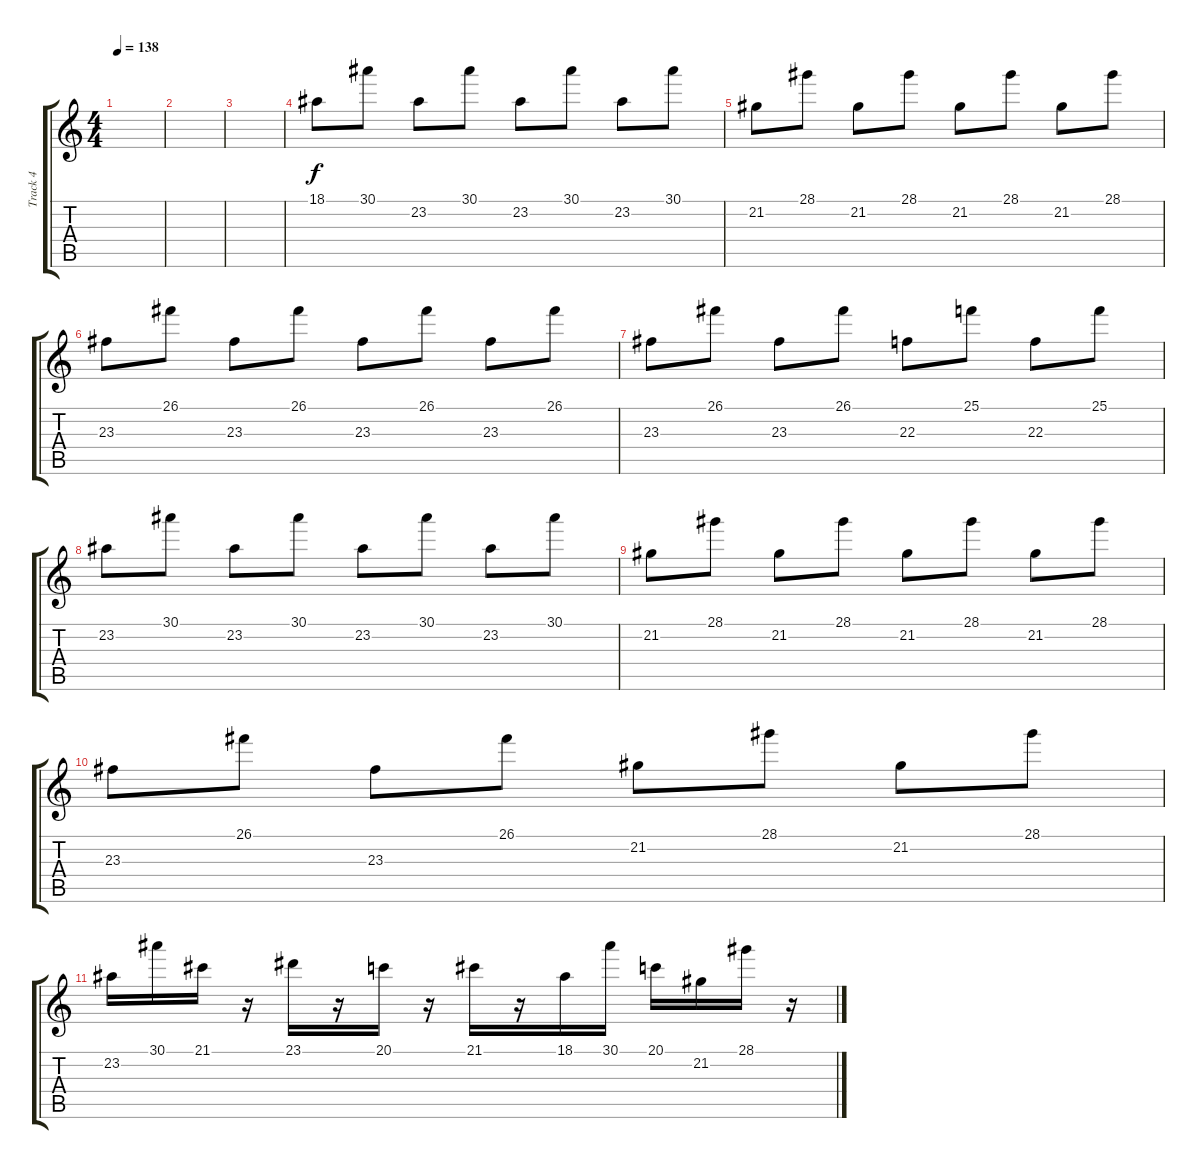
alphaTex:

\track ("Track 4" "Track 4") {instrument celesta}
\staff {score tabs}
\tuning (E4 B3 G3 D3 A2 E2) {hide}
\ts (4 4)
\tempo 138
\clef g2
\ks c
|
|
|
18.1.8 30.1.8 23.2.8 30.1.8 23.2.8 30.1.8 23.2.8 30.1.8 |
21.2.8 28.1.8 21.2.8 28.1.8 21.2.8 28.1.8 21.2.8 28.1.8 |
23.3.8 26.1.8 23.3.8 26.1.8 23.3.8 26.1.8 23.3.8 26.1.8 |
23.3.8 26.1.8 23.3.8 26.1.8 22.3.8 25.1.8 22.3.8 25.1.8 |
23.2.8 30.1.8 23.2.8 30.1.8 23.2.8 30.1.8 23.2.8 30.1.8 |
21.2.8 28.1.8 21.2.8 28.1.8 21.2.8 28.1.8 21.2.8 28.1.8 |
23.3.8 26.1.8 23.3.8 26.1.8 21.2.8 28.1.8 21.2.8 28.1.8 |
23.2.16 30.1.16 21.1.16 r.16 23.1.16 r.16 20.1.16 r.16 21.1.16 r.16 18.1.16 30.1.16 20.1.16 21.2.16 28.1.16 r.16
